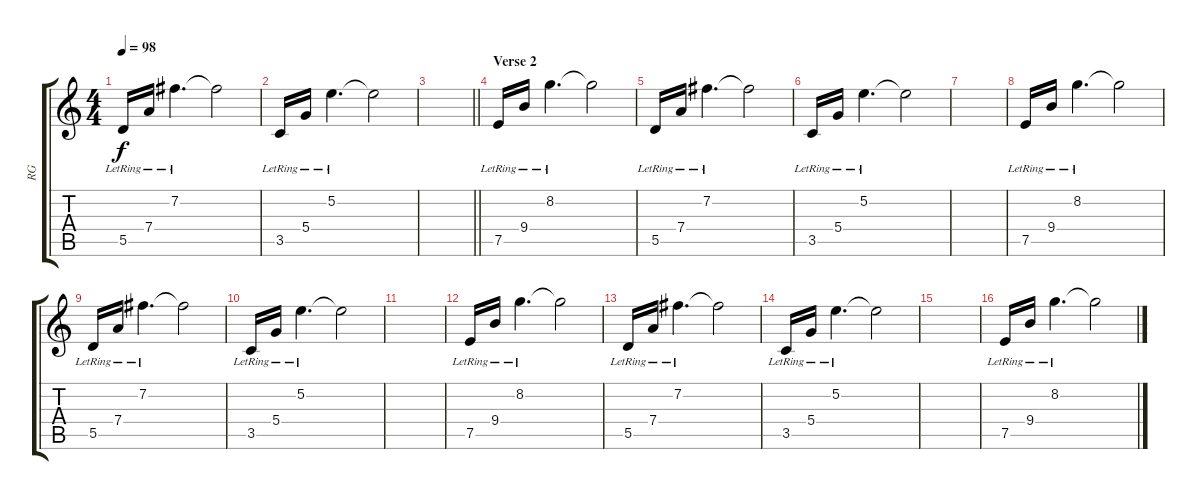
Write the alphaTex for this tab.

\track ("RG" "RG") {instrument acousticguitarsteel}
\staff {score tabs}
\tuning (E4 B3 G3 D3 A2 E2) {hide}
\ts (4 4)
\tempo 98
\clef g2
\ks c
5.5{lr}.16{dy f} 7.4{lr}.16 7.2{lr}.4{d} 7.2{t}.2 |
3.5{lr}.16 5.4{lr}.16 5.2{lr}.4{d} 5.2{t}.2 |
\barLineRight lightlight
|
\section ("" "Verse 2")
7.5{lr}.16 9.4{lr}.16 8.2{lr}.4{d} 8.2{t}.2 |
5.5{lr}.16 7.4{lr}.16 7.2{lr}.4{d} 7.2{t}.2 |
3.5{lr}.16 5.4{lr}.16 5.2{lr}.4{d} 5.2{t}.2 |
|
7.5{lr}.16 9.4{lr}.16 8.2{lr}.4{d} 8.2{t}.2 |
5.5{lr}.16 7.4{lr}.16 7.2{lr}.4{d} 7.2{t}.2 |
3.5{lr}.16 5.4{lr}.16 5.2{lr}.4{d} 5.2{t}.2 |
|
7.5{lr}.16 9.4{lr}.16 8.2{lr}.4{d} 8.2{t}.2 |
5.5{lr}.16 7.4{lr}.16 7.2{lr}.4{d} 7.2{t}.2 |
3.5{lr}.16 5.4{lr}.16 5.2{lr}.4{d} 5.2{t}.2 |
|
7.5{lr}.16 9.4{lr}.16 8.2{lr}.4{d} 8.2{t}.2
